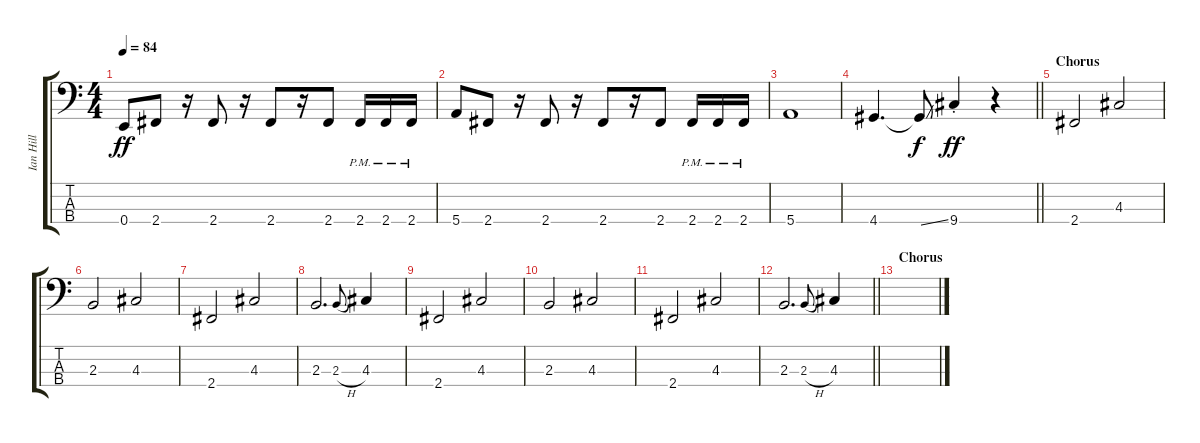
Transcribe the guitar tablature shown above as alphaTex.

\track ("Ian Hill" "Ian Hill") {instrument electricbasspick}
\staff {score tabs}
\tuning (G2 D2 A1 E1) {hide}
\ts (4 4)
\tempo 84
\clef f4
\ks c
0.4.8{dy ff} 2.4.8 r.16 2.4.8 r.16 2.4.8 r.16 2.4.8 2.4{pm}.16 2.4{pm}.16 2.4{pm}.16 |
5.4.8 2.4.8 r.16 2.4.8 r.16 2.4.8 r.16 2.4.8 2.4{pm}.16 2.4{pm}.16 2.4{pm}.16 |
5.4.1 |
\barLineRight lightlight
4.4.4{d} 4.4{ss t}.8{dy f} 9.4{st}.4{dy ff} r.4 |
\section ("" "Chorus")
2.4.2 4.3.2 |
2.3.2 4.3.2 |
2.4.2 4.3.2 |
2.3.2{d} 2.3{h}.8{gr onbeat} 4.3.4 |
2.4.2 4.3.2 |
2.3.2 4.3.2 |
2.4.2 4.3.2 |
\barLineRight lightlight
2.3.2{d} 2.3{h}.8{gr onbeat} 4.3.4 |
\section ("" "Chorus")
